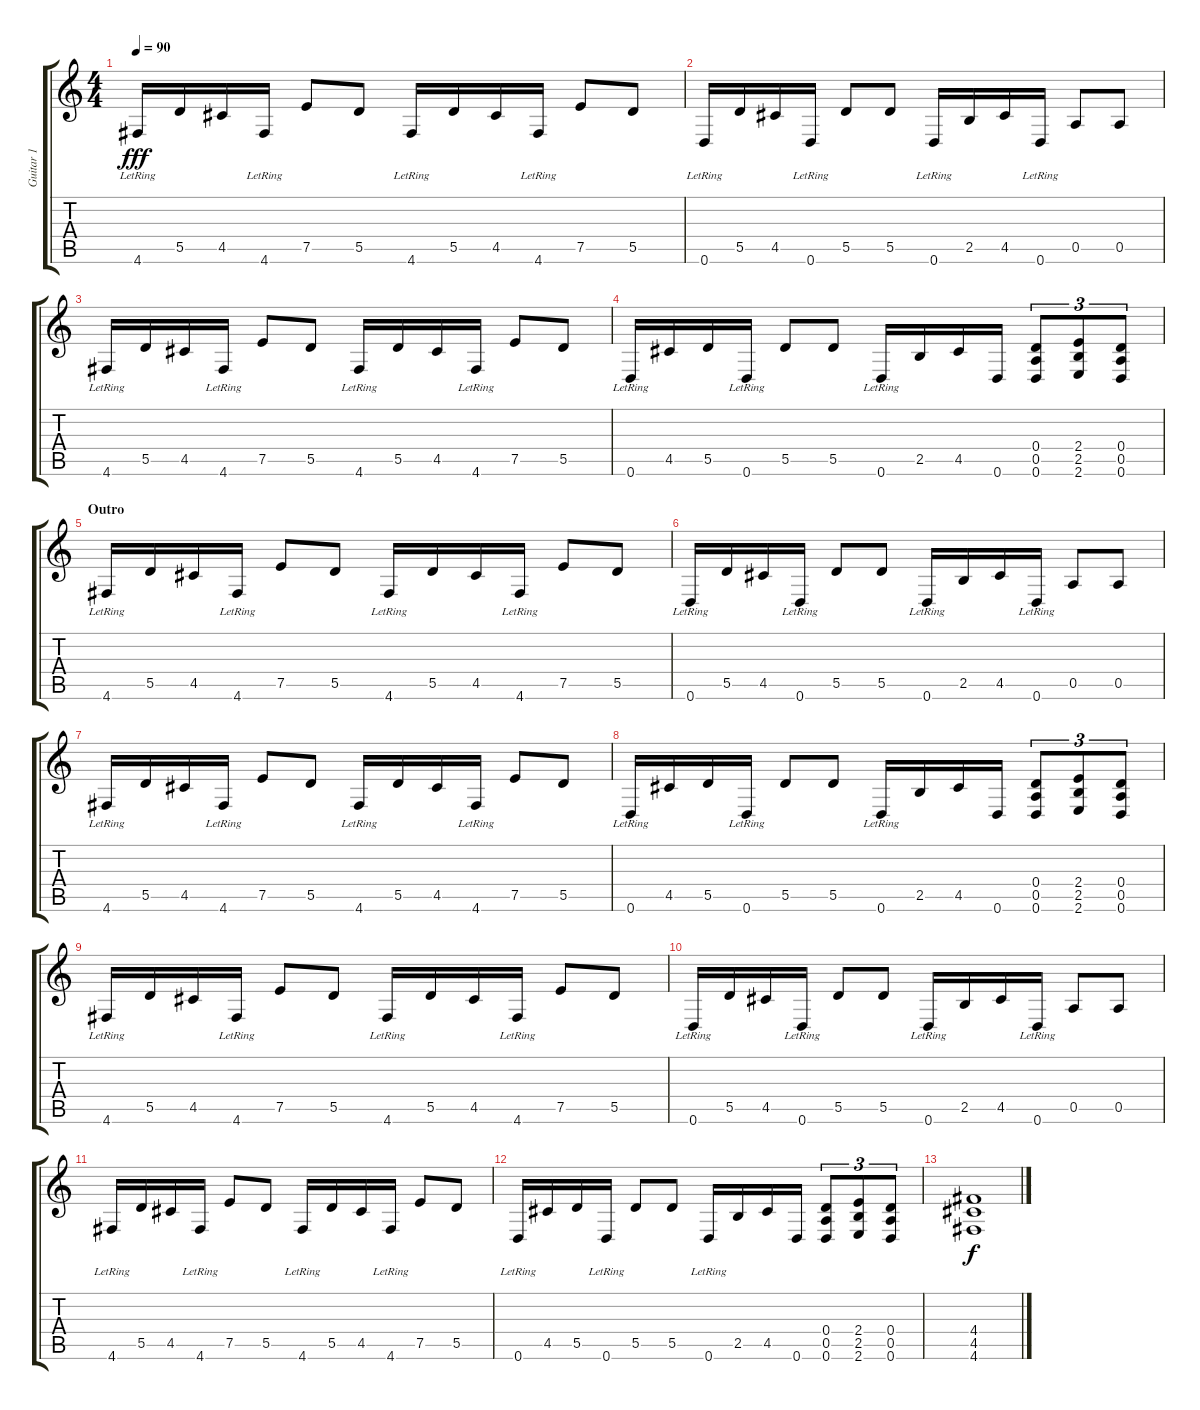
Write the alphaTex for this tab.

\track ("Guitar 1" "Guitar 1") {instrument distortionguitar}
\staff {score tabs}
\tuning (E4 B3 G3 D3 A2 D2) {hide}
\ts (4 4)
\tempo 90
\clef g2
\ks c
4.6{lr}.16{dy fff} 5.5.16 4.5.16 4.6{lr}.16 7.5.8 5.5.8 4.6{lr}.16 5.5.16 4.5.16 4.6{lr}.16 7.5.8 5.5.8 |
0.6{lr}.16 5.5.16 4.5.16 0.6{lr}.16 5.5.8 5.5.8 0.6{lr}.16 2.5.16 4.5.16 0.6{lr}.16 0.5.8 0.5.8 |
4.6{lr}.16 5.5.16 4.5.16 4.6{lr}.16 7.5.8 5.5.8 4.6{lr}.16 5.5.16 4.5.16 4.6{lr}.16 7.5.8 5.5.8 |
0.6{lr}.16 4.5.16 5.5.16 0.6{lr}.16 5.5.8 5.5.8 0.6{lr}.16 2.5.16 4.5.16 0.6.16 (0.4 0.5 0.6).8{tu (3 2)} (2.4 2.5 2.6).8{tu (3 2)} (0.4 0.5 0.6).8{tu (3 2)} |
\section ("" "Outro")
4.6{lr}.16{instrument distortionguitar} 5.5.16 4.5.16 4.6{lr}.16 7.5.8 5.5.8 4.6{lr}.16 5.5.16 4.5.16 4.6{lr}.16 7.5.8 5.5.8 |
0.6{lr}.16 5.5.16 4.5.16 0.6{lr}.16 5.5.8 5.5.8 0.6{lr}.16 2.5.16 4.5.16 0.6{lr}.16 0.5.8 0.5.8 |
4.6{lr}.16 5.5.16 4.5.16 4.6{lr}.16 7.5.8 5.5.8 4.6{lr}.16 5.5.16 4.5.16 4.6{lr}.16 7.5.8 5.5.8 |
0.6{lr}.16 4.5.16 5.5.16 0.6{lr}.16 5.5.8 5.5.8 0.6{lr}.16 2.5.16 4.5.16 0.6.16 (0.4 0.5 0.6).8{tu (3 2)} (2.4 2.5 2.6).8{tu (3 2)} (0.4 0.5 0.6).8{tu (3 2)} |
4.6{lr}.16 5.5.16 4.5.16 4.6{lr}.16 7.5.8 5.5.8 4.6{lr}.16 5.5.16 4.5.16 4.6{lr}.16 7.5.8 5.5.8 |
0.6{lr}.16 5.5.16 4.5.16 0.6{lr}.16 5.5.8 5.5.8 0.6{lr}.16 2.5.16 4.5.16 0.6{lr}.16 0.5.8 0.5.8 |
4.6{lr}.16 5.5.16 4.5.16 4.6{lr}.16 7.5.8 5.5.8 4.6{lr}.16 5.5.16 4.5.16 4.6{lr}.16 7.5.8 5.5.8 |
0.6{lr}.16 4.5.16 5.5.16 0.6{lr}.16 5.5.8 5.5.8 0.6{lr}.16 2.5.16 4.5.16 0.6.16 (0.4 0.5 0.6).8{tu (3 2)} (2.4 2.5 2.6).8{tu (3 2)} (0.4 0.5 0.6).8{tu (3 2)} |
(4.4 4.5 4.6).1{dy f}
